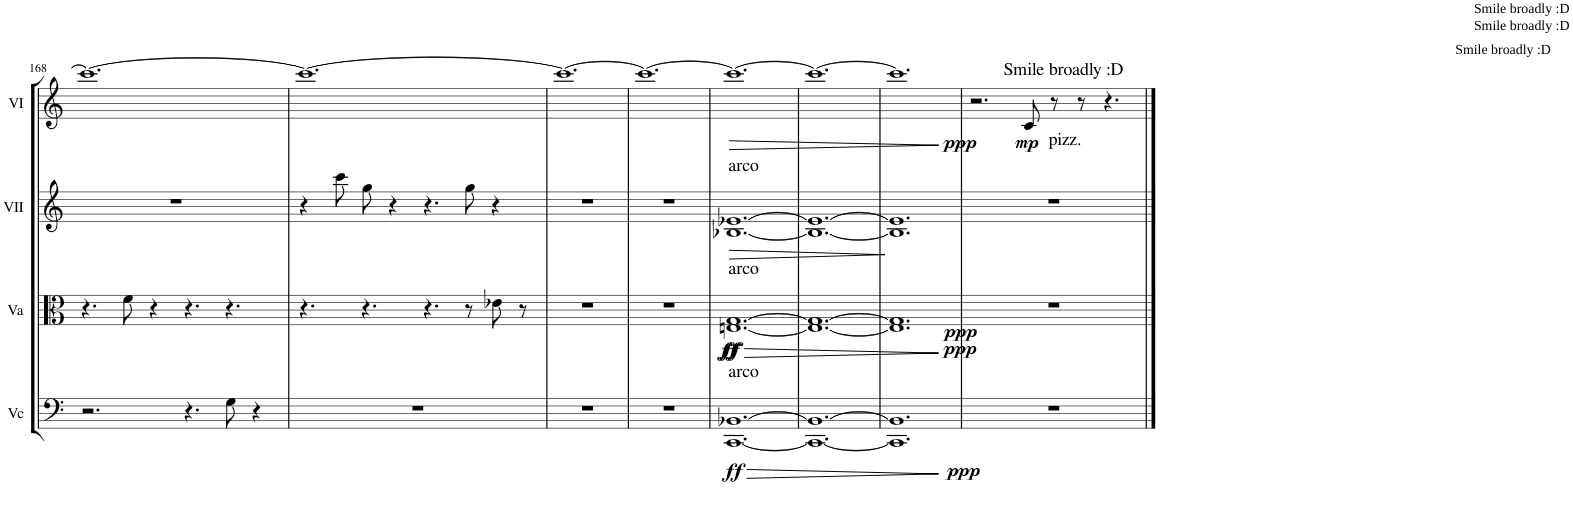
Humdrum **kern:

**kern	**dynam	**kern	**dynam	**kern	**dynam	**kern	**dynam
*part4	*part4	*part3	*part3	*part2	*part2	*part1	*part1
*staff4	*staff4	*staff3	*staff3	*staff2	*staff2	*staff1	*staff1
*I"Vc	*	*I"Va	*	*I"VII	*	*I"VI	*
*I'Vc	*	*I'Va	*	*I'VII	*	*I'VI	*
!!LO:PB:g=z
*clefF4	*	*clefC3	*	*clefG2	*	*clefG2	*
*k[]	*	*k[]	*	*k[]	*	*k[]	*
*M12/8	*	*M12/8	*	*M12/8	*	*M12/8	*
=168	=168	=168	=168	=168	=168	=168	=168
2.r	.	4.r	.	1.r	.	1.ccc_	.
.	.	8f\	.	.	.	.	.
.	.	4r	.	.	.	.	.
4.r	.	4.r	.	.	.	.	.
8G\	.	4.r	.	.	.	.	.
4r	.	.	.	.	.	.	.
=169	=169	=169	=169	=169	=169	=169	=169
1.r	.	4.r	.	4r	.	1.ccc_	.
.	.	.	.	8ccc\	.	.	.
.	.	4.r	.	8gg\	.	.	.
.	.	.	.	4r	.	.	.
.	.	4.r	.	4.r	.	.	.
.	.	8r	.	8gg\	.	.	.
.	.	8e-X\	.	4r	.	.	.
.	.	8r	.	.	.	.	.
=170	=170	=170	=170	=170	=170	=170	=170
1.r	.	1.r	.	1.r	.	1.ccc_	.
=171	=171	=171	=171	=171	=171	=171	=171
1.r	.	1.r	.	1.r	.	1.ccc_	.
=172	=172	=172	=172	=172	=172	=172	=172
!	!	!	!	!LO:TX:a:t=arco	!	!	!
!	!	!LO:TX:a:t=arco	!	!	!	!	!
!LO:TX:a:t=arco	!	!	!	!	!	!	!
!	!LO:HP:b	!	!LO:HP:b	!	!LO:HP:b	!	!LO:HP:b
!	!LO:DY:n=1:b	!	!LO:DY:n=1:b	!	!	!	!
!	!	!	!LO:DY:n=2:b	!	!	!	!
[1.CC [1.BB-X	> ff	[1.En [1.G	> ff ff	[1.B-X [1.e-X	>	1.ccc_	>
.	]	.	]	.	.	.	]
=173	=173	=173	=173	=173	=173	=173	=173
1.CC_ 1.BB-_	.	1.E_ 1.G_	.	1.B-_ 1.e-_	.	1.ccc_	.
=174	=174	=174	=174	=174	=174	=174	=174
!	!LO:DY:b	!	!LO:DY:b	!	!	!	!
!	!	!	!LO:DY:n=1:b	!	!	!	!LO:DY:b
1.CC] 1.BB-]	ppp	1.E] 1.G]	ppp ppp	1.B-] 1.e-]	.	1.ccc]	ppp
.	.	.	.	.	]	.	.
=175	=175	=175	=175	=175	=175	=175	=175
1.r	.	1.r	.	1.r	.	2.r	.
!	!	!	!	!	!	!LO:TX:b:t=pizz.	!
!	!	!	!	!	!	!LO:TX:a:t=Smile broadly &colon;D	!
!	!	!	!	!	!	!LO:TX:a:t=Smile broadly &colon;D	!
!	!	!	!	!	!	!LO:TX:a:t=Smile broadly &colon;D	!
!	!	!	!	!	!	!LO:TX:a:t=Smile broadly &colon;D	!
!	!	!	!	!	!	!	!LO:DY:b
.	.	.	.	.	.	8c/	mp
.	.	.	.	.	.	8r	.
.	.	.	.	.	.	8r	.
.	.	.	.	.	.	4.r	.
==	==	==	==	==	==	==	==
*-	*-	*-	*-	*-	*-	*-	*-
